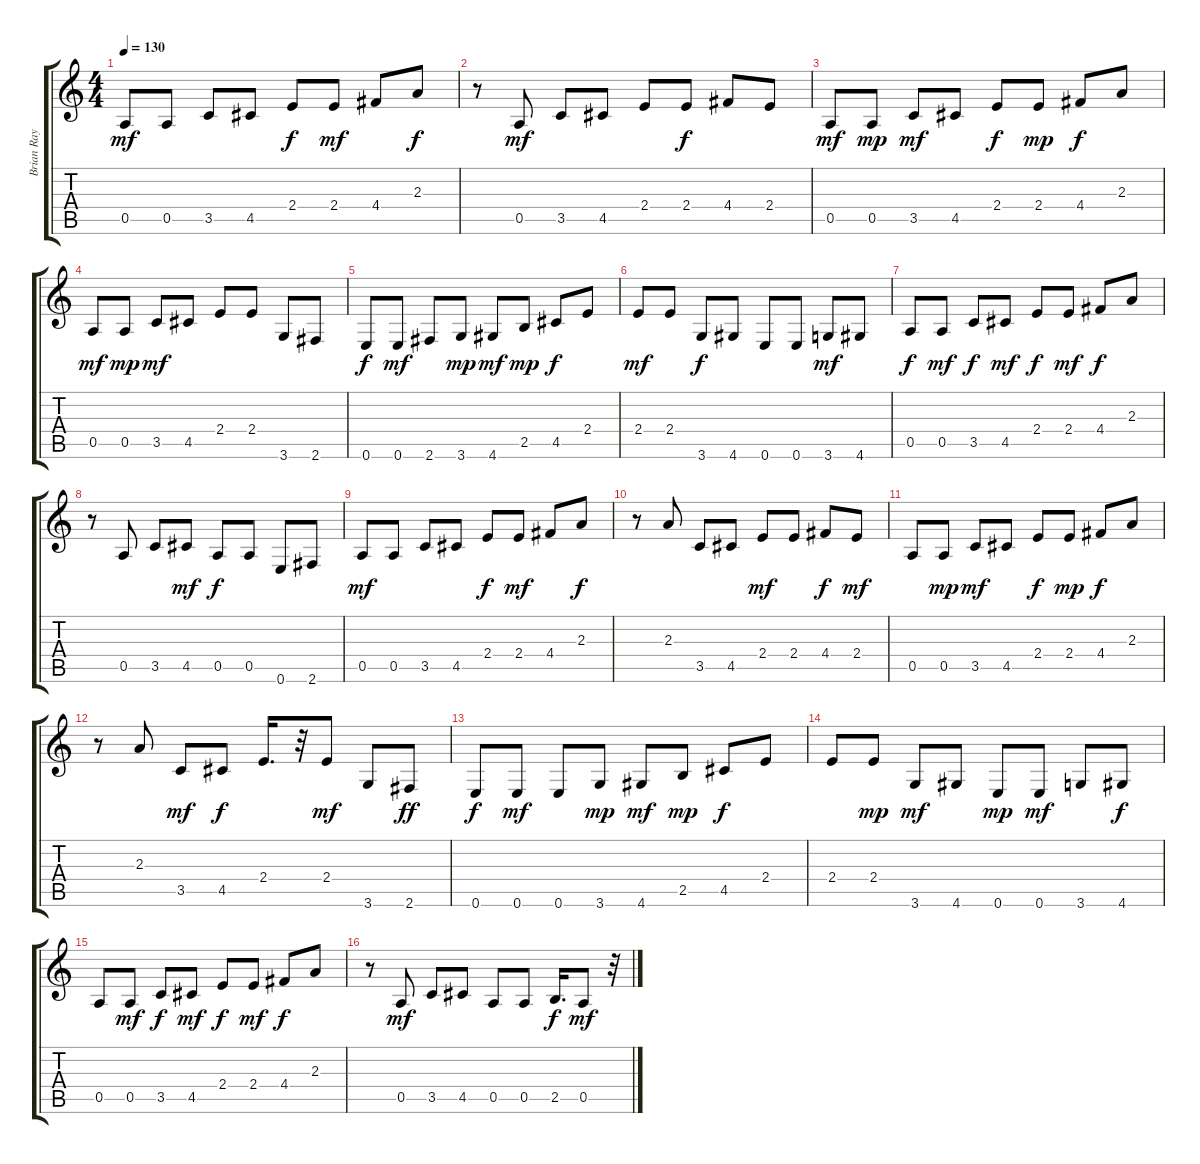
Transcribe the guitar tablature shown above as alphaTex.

\track ("Brian Ray" "Brian Ray") {instrument acousticguitarsteel}
\staff {score tabs}
\tuning (E4 B3 G3 D3 A2 E2) {hide}
\ts (4 4)
\tempo 130
\clef g2
\ks c
0.5.8{dy mf} 0.5.8 3.5.8 4.5.8 2.4.8{dy f} 2.4.8{dy mf} 4.4.8 2.3.8{dy f} |
r.8 0.5.8{dy mf} 3.5.8 4.5.8 2.4.8 2.4.8{dy f} 4.4.8 2.4.8 |
0.5.8{dy mf} 0.5.8{dy mp} 3.5.8{dy mf} 4.5.8 2.4.8{dy f} 2.4.8{dy mp} 4.4.8{dy f} 2.3.8 |
0.5.8{dy mf} 0.5.8{dy mp} 3.5.8{dy mf} 4.5.8 2.4.8 2.4.8 3.6.8 2.6.8 |
0.6.8{dy f} 0.6.8{dy mf} 2.6.8 3.6.8{dy mp} 4.6.8{dy mf} 2.5.8{dy mp} 4.5.8{dy f} 2.4.8 |
2.4.8{dy mf} 2.4.8 3.6.8{dy f} 4.6.8 0.6.8 0.6.8 3.6.8{dy mf} 4.6.8 |
0.5.8{dy f} 0.5.8{dy mf} 3.5.8{dy f} 4.5.8{dy mf} 2.4.8{dy f} 2.4.8{dy mf} 4.4.8{dy f} 2.3.8 |
r.8 0.5.8 3.5.8 4.5.8{dy mf} 0.5.8{dy f} 0.5.8 0.6.8 2.6.8 |
0.5.8{dy mf} 0.5.8 3.5.8 4.5.8 2.4.8{dy f} 2.4.8{dy mf} 4.4.8 2.3.8{dy f} |
r.8 2.3.8 3.5.8 4.5.8 2.4.8{dy mf} 2.4.8 4.4.8{dy f} 2.4.8{dy mf} |
0.5.8 0.5.8{dy mp} 3.5.8{dy mf} 4.5.8 2.4.8{dy f} 2.4.8{dy mp} 4.4.8{dy f} 2.3.8 |
r.8 2.3.8 3.5.8{dy mf} 4.5.8{dy f} 2.4.16{d} r.32 2.4.8{dy mf} 3.6.8 2.6.8{dy ff} |
0.6.8{dy f} 0.6.8{dy mf} 0.6.8 3.6.8{dy mp} 4.6.8{dy mf} 2.5.8{dy mp} 4.5.8{dy f} 2.4.8 |
2.4.8 2.4.8{dy mp} 3.6.8{dy mf} 4.6.8 0.6.8{dy mp} 0.6.8{dy mf} 3.6.8 4.6.8{dy f} |
0.5.8 0.5.8{dy mf} 3.5.8{dy f} 4.5.8{dy mf} 2.4.8{dy f} 2.4.8{dy mf} 4.4.8{dy f} 2.3.8 |
r.8 0.5.8{dy mf} 3.5.8 4.5.8 0.5.8 0.5.8 2.5.16{d dy f} 0.5.8{dy mf} r.32
